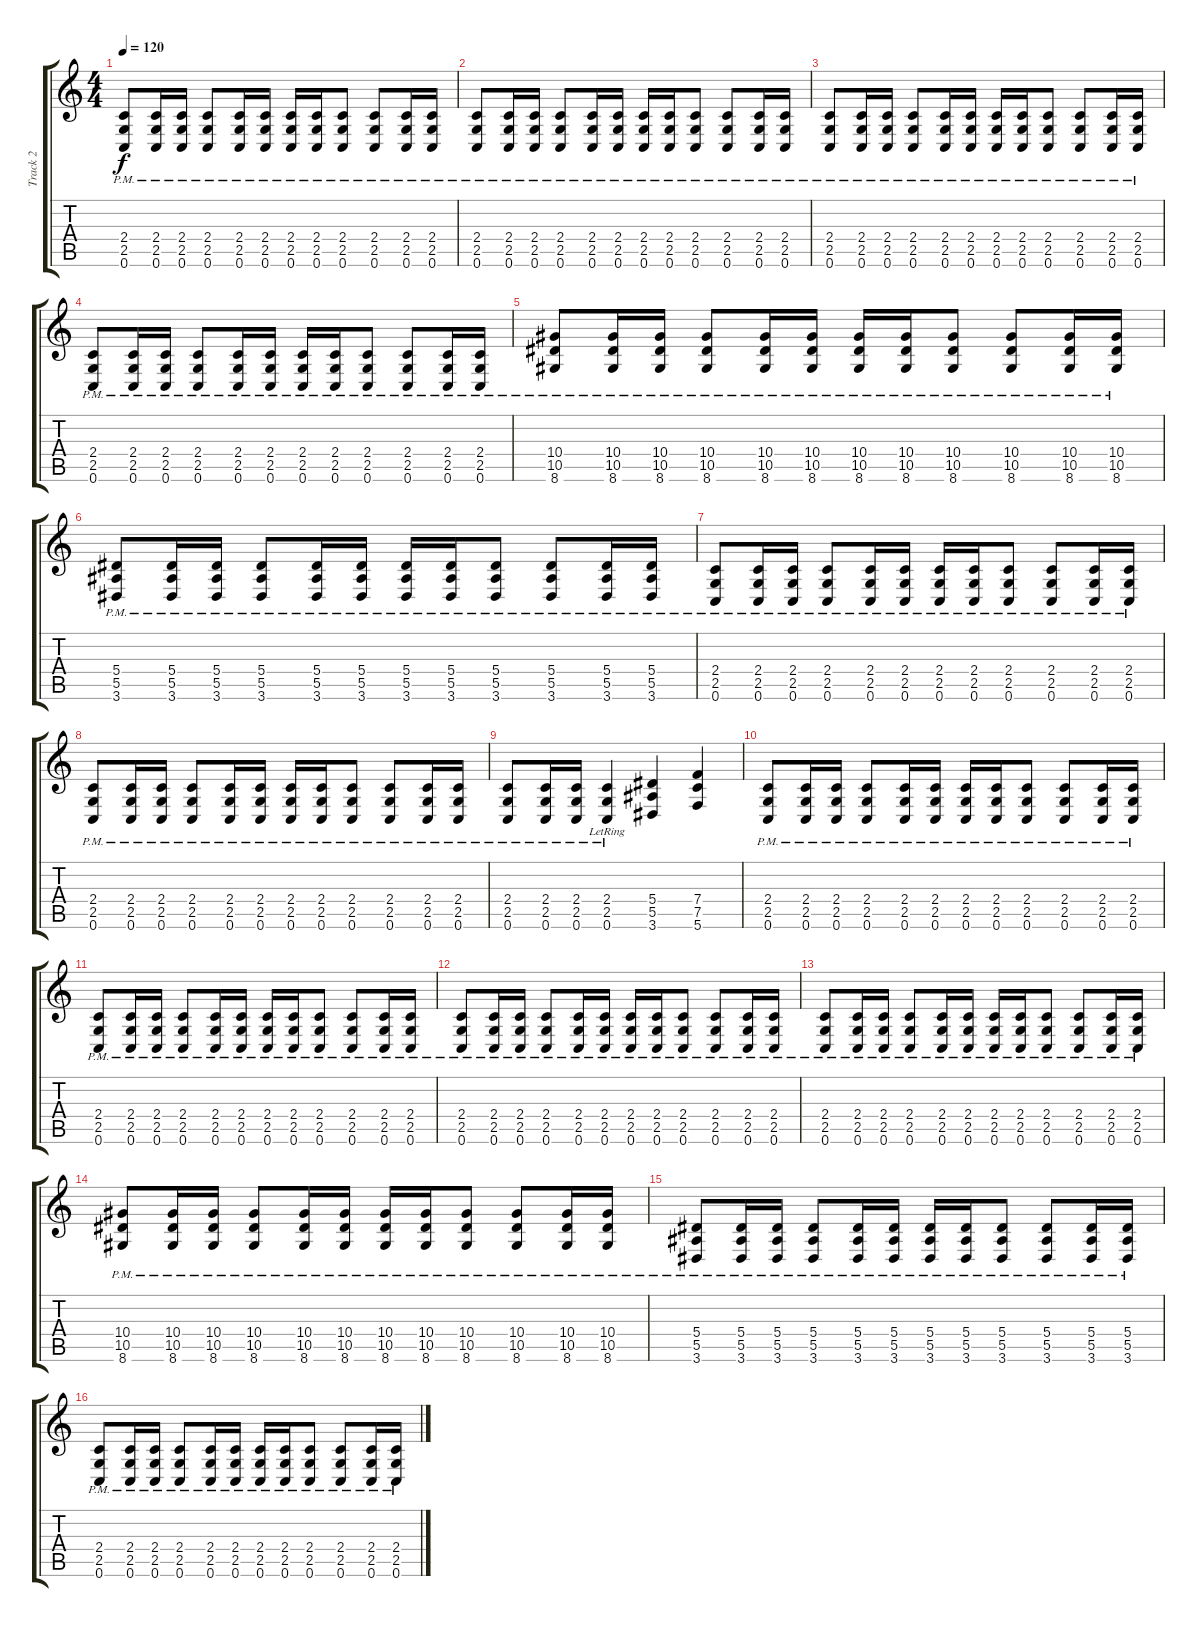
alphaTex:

\track ("Track 2" "Track 2") {instrument distortionguitar}
\staff {score tabs}
\tuning (C4 G3 Eb3 Bb2 F2 C2) {hide}
\ts (4 4)
\tempo 120
\clef g2
\ks c
(2.4 2.5 0.6{pm}).8{dy f} (2.4 2.5 0.6{pm}).16 (2.4 2.5 0.6{pm}).16 (2.4 2.5 0.6{pm}).8 (2.4 2.5 0.6{pm}).16 (2.4 2.5 0.6{pm}).16 (2.4 2.5 0.6{pm}).16 (2.4 2.5 0.6{pm}).16 (2.4 2.5 0.6{pm}).8 (2.4 2.5 0.6{pm}).8 (2.4 2.5 0.6{pm}).16 (2.4 2.5 0.6{pm}).16 |
(2.4 2.5 0.6{pm}).8 (2.4 2.5 0.6{pm}).16 (2.4 2.5 0.6{pm}).16 (2.4 2.5 0.6{pm}).8 (2.4 2.5 0.6{pm}).16 (2.4 2.5 0.6{pm}).16 (2.4 2.5 0.6{pm}).16 (2.4 2.5 0.6{pm}).16 (2.4 2.5 0.6{pm}).8 (2.4 2.5 0.6{pm}).8 (2.4 2.5 0.6{pm}).16 (2.4 2.5 0.6{pm}).16 |
(2.4 2.5 0.6{pm}).8 (2.4 2.5 0.6{pm}).16 (2.4 2.5 0.6{pm}).16 (2.4 2.5 0.6{pm}).8 (2.4 2.5 0.6{pm}).16 (2.4 2.5 0.6{pm}).16 (2.4 2.5 0.6{pm}).16 (2.4 2.5 0.6{pm}).16 (2.4 2.5 0.6{pm}).8 (2.4 2.5 0.6{pm}).8 (2.4 2.5 0.6{pm}).16 (2.4 2.5 0.6{pm}).16 |
(2.4 2.5 0.6{pm}).8 (2.4 2.5 0.6{pm}).16 (2.4 2.5 0.6{pm}).16 (2.4 2.5 0.6{pm}).8 (2.4 2.5 0.6{pm}).16 (2.4 2.5 0.6{pm}).16 (2.4 2.5 0.6{pm}).16 (2.4 2.5 0.6{pm}).16 (2.4 2.5 0.6{pm}).8 (2.4 2.5 0.6{pm}).8 (2.4 2.5 0.6{pm}).16 (2.4 2.5 0.6{pm}).16 |
(10.4{pm} 10.5{pm} 8.6{pm}).8 (10.4{pm} 10.5{pm} 8.6{pm}).16 (10.4{pm} 10.5{pm} 8.6{pm}).16 (10.4{pm} 10.5{pm} 8.6{pm}).8 (10.4{pm} 10.5{pm} 8.6{pm}).16 (10.4{pm} 10.5{pm} 8.6{pm}).16 (10.4{pm} 10.5{pm} 8.6{pm}).16 (10.4{pm} 10.5{pm} 8.6{pm}).16 (10.4{pm} 10.5{pm} 8.6{pm}).8 (10.4{pm} 10.5{pm} 8.6{pm}).8 (10.4{pm} 10.5{pm} 8.6{pm}).16 (10.4{pm} 10.5{pm} 8.6{pm}).16 |
(5.4{pm} 5.5{pm} 3.6{pm}).8 (5.4{pm} 5.5{pm} 3.6{pm}).16 (5.4{pm} 5.5{pm} 3.6{pm}).16 (5.4{pm} 5.5{pm} 3.6{pm}).8 (5.4{pm} 5.5{pm} 3.6{pm}).16 (5.4{pm} 5.5{pm} 3.6{pm}).16 (5.4{pm} 5.5{pm} 3.6{pm}).16 (5.4{pm} 5.5{pm} 3.6{pm}).16 (5.4{pm} 5.5{pm} 3.6{pm}).8 (5.4{pm} 5.5{pm} 3.6{pm}).8 (5.4{pm} 5.5{pm} 3.6{pm}).16 (5.4{pm} 5.5{pm} 3.6{pm}).16 |
(2.4 2.5 0.6{pm}).8 (2.4 2.5 0.6{pm}).16 (2.4 2.5 0.6{pm}).16 (2.4 2.5 0.6{pm}).8 (2.4 2.5 0.6{pm}).16 (2.4 2.5 0.6{pm}).16 (2.4 2.5 0.6{pm}).16 (2.4 2.5 0.6{pm}).16 (2.4 2.5 0.6{pm}).8 (2.4 2.5 0.6{pm}).8 (2.4 2.5 0.6{pm}).16 (2.4 2.5 0.6{pm}).16 |
(2.4 2.5 0.6{pm}).8 (2.4 2.5 0.6{pm}).16 (2.4 2.5 0.6{pm}).16 (2.4 2.5 0.6{pm}).8 (2.4 2.5 0.6{pm}).16 (2.4 2.5 0.6{pm}).16 (2.4 2.5 0.6{pm}).16 (2.4 2.5 0.6{pm}).16 (2.4 2.5 0.6{pm}).8 (2.4 2.5 0.6{pm}).8 (2.4 2.5 0.6{pm}).16 (2.4 2.5 0.6{pm}).16 |
(2.4{pm} 2.5{pm} 0.6{pm}).8 (2.4{pm} 2.5{pm} 0.6{pm}).16 (2.4{pm} 2.5{pm} 0.6{pm}).16 (2.4{pm lr} 2.5{pm lr} 0.6{pm lr}).4 (5.4 5.5 3.6).4 (7.4 7.5 5.6).4 |
(2.4 2.5 0.6{pm}).8 (2.4 2.5 0.6{pm}).16 (2.4 2.5 0.6{pm}).16 (2.4 2.5 0.6{pm}).8 (2.4 2.5 0.6{pm}).16 (2.4 2.5 0.6{pm}).16 (2.4 2.5 0.6{pm}).16 (2.4 2.5 0.6{pm}).16 (2.4 2.5 0.6{pm}).8 (2.4 2.5 0.6{pm}).8 (2.4 2.5 0.6{pm}).16 (2.4 2.5 0.6{pm}).16 |
(2.4 2.5 0.6{pm}).8 (2.4 2.5 0.6{pm}).16 (2.4 2.5 0.6{pm}).16 (2.4 2.5 0.6{pm}).8 (2.4 2.5 0.6{pm}).16 (2.4 2.5 0.6{pm}).16 (2.4 2.5 0.6{pm}).16 (2.4 2.5 0.6{pm}).16 (2.4 2.5 0.6{pm}).8 (2.4 2.5 0.6{pm}).8 (2.4 2.5 0.6{pm}).16 (2.4 2.5 0.6{pm}).16 |
(2.4 2.5 0.6{pm}).8 (2.4 2.5 0.6{pm}).16 (2.4 2.5 0.6{pm}).16 (2.4 2.5 0.6{pm}).8 (2.4 2.5 0.6{pm}).16 (2.4 2.5 0.6{pm}).16 (2.4 2.5 0.6{pm}).16 (2.4 2.5 0.6{pm}).16 (2.4 2.5 0.6{pm}).8 (2.4 2.5 0.6{pm}).8 (2.4 2.5 0.6{pm}).16 (2.4 2.5 0.6{pm}).16 |
(2.4 2.5 0.6{pm}).8 (2.4 2.5 0.6{pm}).16 (2.4 2.5 0.6{pm}).16 (2.4 2.5 0.6{pm}).8 (2.4 2.5 0.6{pm}).16 (2.4 2.5 0.6{pm}).16 (2.4 2.5 0.6{pm}).16 (2.4 2.5 0.6{pm}).16 (2.4 2.5 0.6{pm}).8 (2.4 2.5 0.6{pm}).8 (2.4 2.5 0.6{pm}).16 (2.4 2.5 0.6{pm}).16 |
(10.4{pm} 10.5{pm} 8.6{pm}).8 (10.4{pm} 10.5{pm} 8.6{pm}).16 (10.4{pm} 10.5{pm} 8.6{pm}).16 (10.4{pm} 10.5{pm} 8.6{pm}).8 (10.4{pm} 10.5{pm} 8.6{pm}).16 (10.4{pm} 10.5{pm} 8.6{pm}).16 (10.4{pm} 10.5{pm} 8.6{pm}).16 (10.4{pm} 10.5{pm} 8.6{pm}).16 (10.4{pm} 10.5{pm} 8.6{pm}).8 (10.4{pm} 10.5{pm} 8.6{pm}).8 (10.4{pm} 10.5{pm} 8.6{pm}).16 (10.4{pm} 10.5{pm} 8.6{pm}).16 |
(5.4{pm} 5.5{pm} 3.6{pm}).8 (5.4{pm} 5.5{pm} 3.6{pm}).16 (5.4{pm} 5.5{pm} 3.6{pm}).16 (5.4{pm} 5.5{pm} 3.6{pm}).8 (5.4{pm} 5.5{pm} 3.6{pm}).16 (5.4{pm} 5.5{pm} 3.6{pm}).16 (5.4{pm} 5.5{pm} 3.6{pm}).16 (5.4{pm} 5.5{pm} 3.6{pm}).16 (5.4{pm} 5.5{pm} 3.6{pm}).8 (5.4{pm} 5.5{pm} 3.6{pm}).8 (5.4{pm} 5.5{pm} 3.6{pm}).16 (5.4{pm} 5.5{pm} 3.6{pm}).16 |
(2.4{pm} 2.5{pm} 0.6{pm}).8 (2.4{pm} 2.5{pm} 0.6{pm}).16 (2.4{pm} 2.5{pm} 0.6{pm}).16 (2.4{pm} 2.5{pm} 0.6{pm}).8 (2.4{pm} 2.5{pm} 0.6{pm}).16 (2.4{pm} 2.5{pm} 0.6{pm}).16 (2.4{pm} 2.5{pm} 0.6{pm}).16 (2.4{pm} 2.5{pm} 0.6{pm}).16 (2.4{pm} 2.5{pm} 0.6{pm}).8 (2.4{pm} 2.5{pm} 0.6{pm}).8 (2.4{pm} 2.5{pm} 0.6{pm}).16 (2.4{pm} 2.5{pm} 0.6{pm}).16
